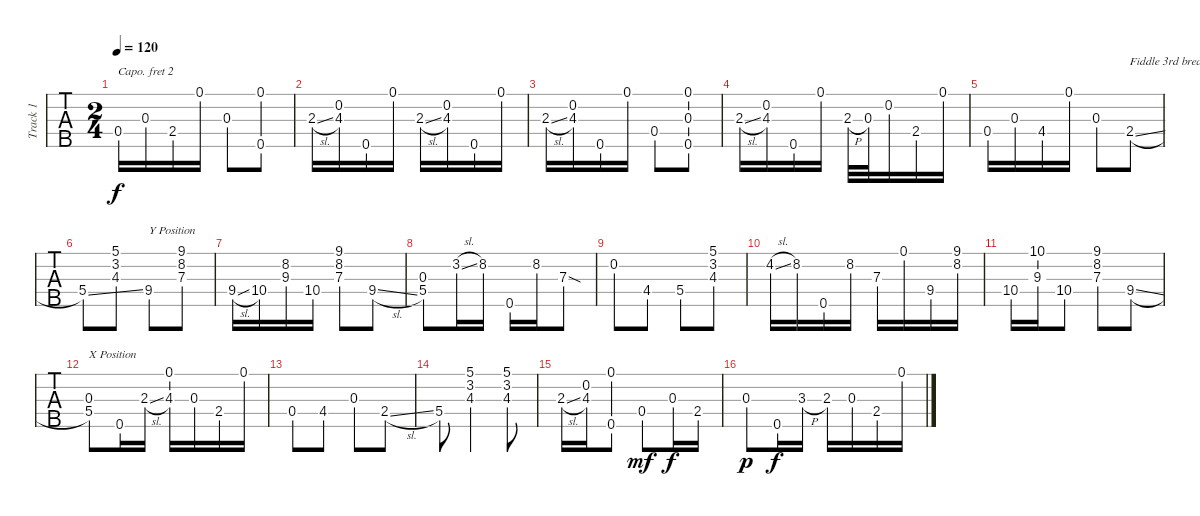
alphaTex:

\track ("Track 1" "Track 1") {instrument banjo}
\staff {tabs}
\capo 2
\tuning (D4 B3 G3 D3 G4) {hide}
\displaytranspose 12
\ts (2 4)
\tempo 120
\clef g2
\ks c
0.4.16{dy f} 0.3.16 2.4.16 0.1.16 0.3.8 (0.1 0.5).8 |
2.3{sl}.16 (0.2 4.3).16 0.5.16 0.1.16 2.3{sl}.16 (0.2 4.3).16 0.5.16 0.1.16 |
2.3{sl}.16 (0.2 4.3).16 0.5.16 0.1.16 0.4.8 (0.1 0.3 0.5).8 |
2.3{sl}.16 (0.2 4.3).16 0.5.16 0.1.16 2.3{h}.32 0.3.32 0.2.16 2.4.16 0.1.16 |
0.4.16 0.3.16 4.4.16 0.1.16 0.3.8 2.4{sl}.8{txt "Fiddle 3rd break"} |
5.4{ss}.8 (5.1 3.2 4.3).8 9.4.8{txt "Y Position"} (9.1 8.2 7.3).8 |
9.4{sl}.16 10.4.16 (8.2 9.3).16 10.4.16 (9.1 8.2 7.3).8 9.4{sl}.8 |
(0.3 5.4).8 3.2{sl}.16 8.2.16 0.5.16 8.2.16 7.3{sod}.8 |
0.2.8 4.4.8 5.4.8 (5.1 3.2 4.3).8 |
4.2{sl}.16 8.2.16 0.5.16 8.2.16 7.3.16 0.1.16 9.4.16 (9.1 8.2).16 |
10.4.16 (10.1 9.3).16 10.4.8 (9.1 8.2 7.3).8 9.4{sl}.8 |
(0.3 5.4).8{txt "X Position"} 0.5.16 2.3{sl}.16 (0.1 4.3).16 0.3.16 2.4.16 0.1.16 |
0.4.8 4.4.8 0.3.8 2.4{sl}.8 |
5.4.8 (5.1 3.2 4.3).4 (5.1 3.2 4.3).8 |
2.3{sl}.16 (0.2 4.3).16 (0.1 0.5).8 0.4.8{dy mf} 0.3.16{dy f} 2.4.16 |
0.3.8{dy p} 0.5.16{dy f} 3.3{h}.16 2.3.16 0.3.16 2.4.16 0.1.16
